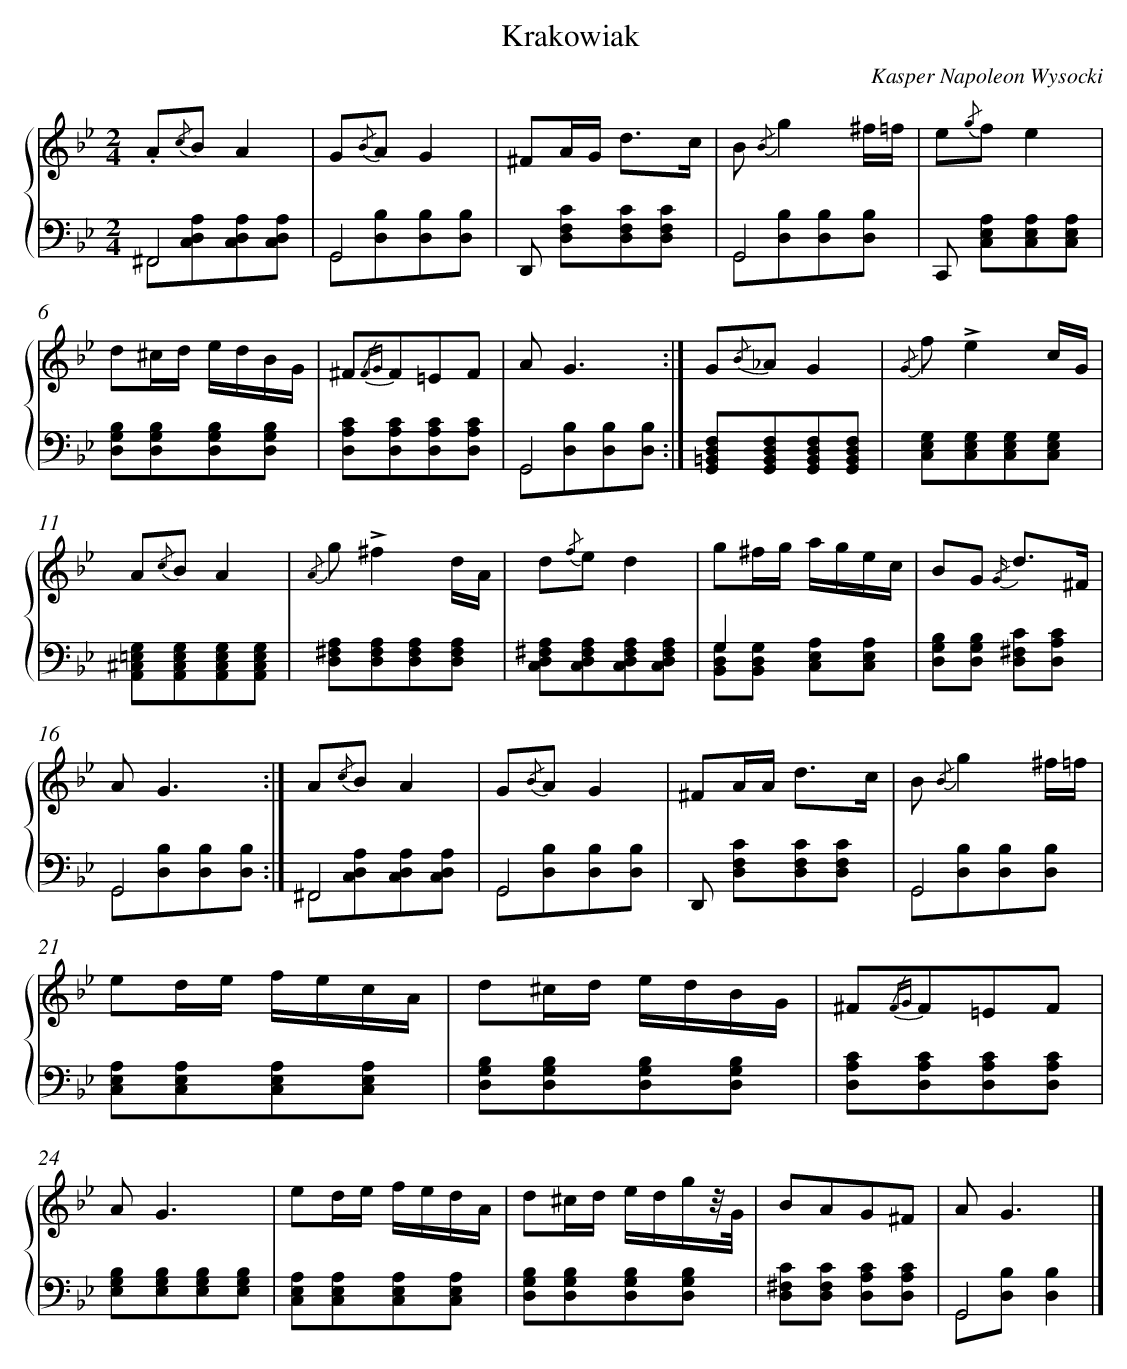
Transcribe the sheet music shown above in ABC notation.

X:1
T: Krakowiak
C: Kasper Napoleon Wysocki
L: 1/8
M: 2/4
%%staves {1 2}
V: 1 clef=treble
V: 2 clef=bass
K: Bb
[V:1] .A{/c}BA2 |
[V:2] ^F,,4 & ^F,,[A,D,C,][A,D,C,][A,D,C,] |
[V:1] G{/B}AG2 |
[V:2] G,,4 & G,,[B,D,][B,D,][B,D,] |
[V:1] ^FA/G< dc/ |
[V:2] D,, [CF,D,][CF,D,][CF,D,] |
[V:1] B {/B}g2^f/=f/ |
[V:2] G,,4 & G,,[B,D,][B,D,][B,D,] |
[V:1] e{/g}fe2 |
[V:2] C,, [A,E,C,][A,E,C,][A,E,C,] |
[V:1] d^c/d/ e/d/B/G/ |
[V:2] [B,G,D,][B,G,D,][B,G,D,][B,G,D,] |
[V:1] ^F{/FG}F=EF |
[V:2] [CA,D,][CA,D,][CA,D,][CA,D,] |
[V:1] AG3 :|]
[V:2] G,,4 & G,,[B,D,][B,D,][B,D,] :|]
[V:1] G{/B}_AG2 |
[V:2] [F,D,=B,,G,,][F,D,B,,G,,][F,D,B,,G,,][F,D,B,,G,,] |
[V:1] {/G} f!accent!e2c/G/ |
[V:2] [G,E,C,][G,E,C,][G,E,C,][G,E,C,] |
[V:1] A{/c}BA2 |
[V:2] [G,=E,^C,A,,][G,E,C,A,,][G,E,C,A,,][G,E,C,A,,] |
[V:1] {/A} g!accent!^f2d/A/ |
[V:2] [A,^F,D,][A,F,D,][A,F,D,][A,F,D,] |
[V:1] d{/f}ed2 |
[V:2] [A,^F,D,C,][A,F,D,C,][A,F,D,C,][A,F,D,C,] |
[V:1] g^f/g/ a/g/e/c/ |
[V:2] G,2x2 & [G,D,B,,][G,D,B,,] [A,E,C,][A,E,C,] |
[V:1] BG {/G/} d3/^F/ |
[V:2] [B,G,D,][B,G,D,] [C^F,D,][CA,D,] |
[V:1] AG3 :|]
[V:2] G,,4 & G,,[B,D,][B,D,][B,D,] :|]
[V:1] A{/c}BA2 |
[V:2] ^F,,4 & ^F,,[A,D,C,][A,D,C,][A,D,C,] |
[V:1] G{/B}AG2 |
[V:2] G,,4 & G,,[B,D,][B,D,][B,D,] |
[V:1] ^FA/A< dc/ |
[V:2] D,, [CF,D,][CF,D,][CF,D,] |
[V:1] B {/B}g2^f/=f/ |
[V:2] G,,4 & G,,[B,D,][B,D,][B,D,] |
[V:1] ed/e/ f/e/c/A/ |
[V:2] [A,E,C,][A,E,C,][A,E,C,][A,E,C,] |
[V:1] d^c/d/ e/d/B/G/ |
[V:2] [B,G,D,][B,G,D,][B,G,D,][B,G,D,] |
[V:1] ^F{/FG}F=EF |
[V:2] [CA,D,][CA,D,][CA,D,][CA,D,] |
[V:1] AG3 |
[V:2] [B,G,E,][B,G,E,][B,G,E,][B,G,E,] |
[V:1] ed/e/ f/e/d/A/ |
[V:2] [A,E,C,][A,E,C,][A,E,C,][A,E,C,] |
[V:1] d^c/d/ e/d/g/z//G// |
[V:2] [B,G,D,][B,G,D,][B,G,D,][B,G,D,] |
[V:1] BAG^F |
[V:2] [C^F,D,][CF,D,] [CA,D,][CA,D,] |
[V:1] AG3 |]
[V:2] G,,4 & G,,[B,D,][B,2D,2] |]
